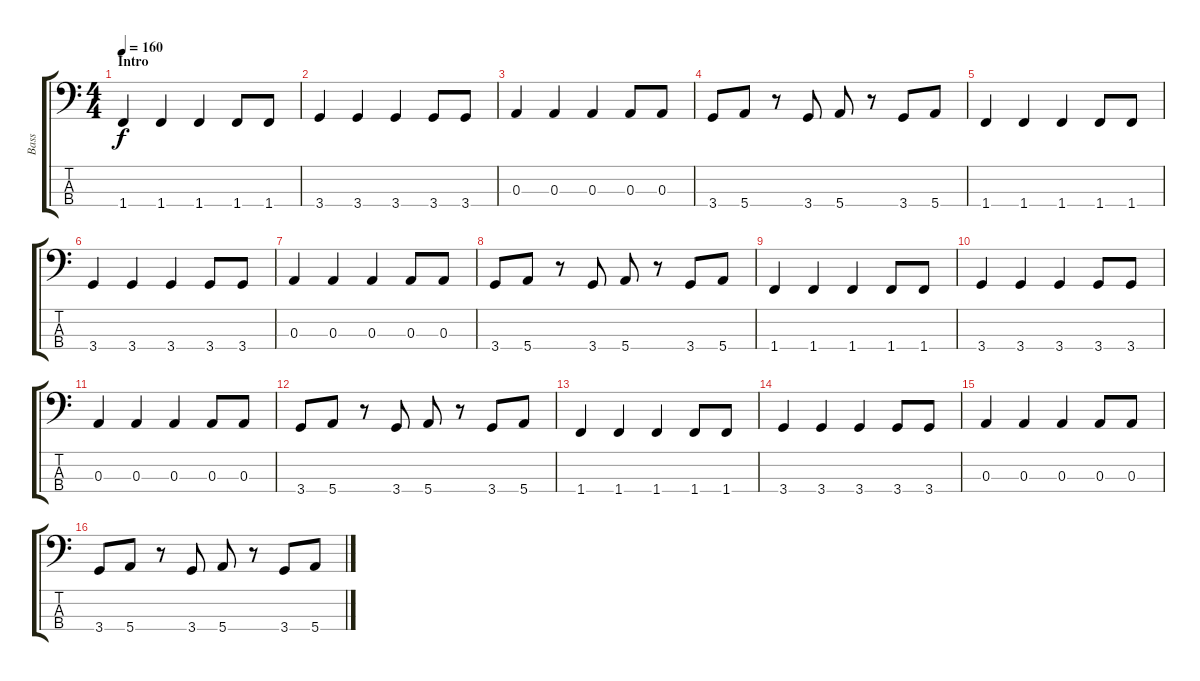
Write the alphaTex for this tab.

\track ("Bass" "Bass") {instrument electricbasspick}
\staff {score tabs}
\tuning (G2 D2 A1 E1) {hide}
\ts (4 4)
\section ("" "Intro")
\tempo 160
\clef f4
\ks c
1.4.4{dy f instrument electricbasspick} 1.4.4 1.4.4 1.4.8 1.4.8 |
3.4.4 3.4.4 3.4.4 3.4.8 3.4.8 |
0.3.4 0.3.4 0.3.4 0.3.8 0.3.8 |
3.4.8 5.4.8 r.8 3.4.8 5.4.8 r.8 3.4.8 5.4.8 |
1.4.4 1.4.4 1.4.4 1.4.8 1.4.8 |
3.4.4 3.4.4 3.4.4 3.4.8 3.4.8 |
0.3.4 0.3.4 0.3.4 0.3.8 0.3.8 |
3.4.8 5.4.8 r.8 3.4.8 5.4.8 r.8 3.4.8 5.4.8 |
1.4.4 1.4.4 1.4.4 1.4.8 1.4.8 |
3.4.4 3.4.4 3.4.4 3.4.8 3.4.8 |
0.3.4 0.3.4 0.3.4 0.3.8 0.3.8 |
3.4.8 5.4.8 r.8 3.4.8 5.4.8 r.8 3.4.8 5.4.8 |
1.4.4 1.4.4 1.4.4 1.4.8 1.4.8 |
3.4.4 3.4.4 3.4.4 3.4.8 3.4.8 |
0.3.4 0.3.4 0.3.4 0.3.8 0.3.8 |
3.4.8 5.4.8 r.8 3.4.8 5.4.8 r.8 3.4.8 5.4.8
